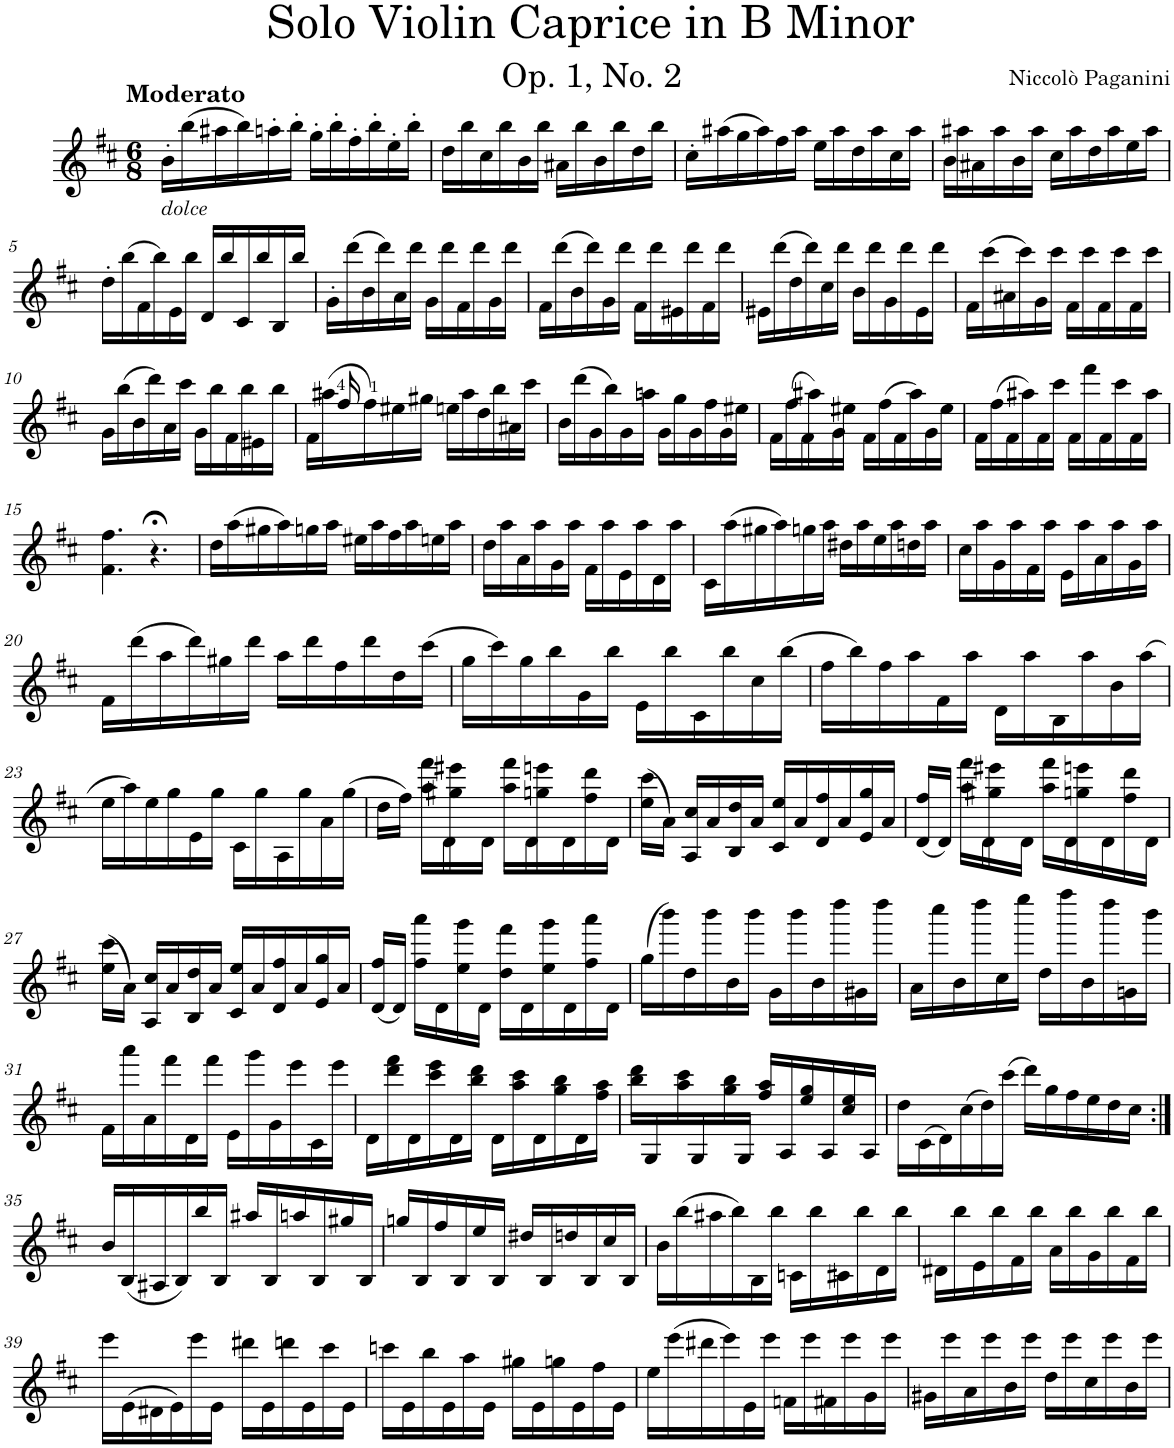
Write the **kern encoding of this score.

**kern
*part1
*staff1
*I"Violin
*I'Vln.
*clefG2
*k[f#c#]
*M6/8
=1
!LO:TX:a:B:t=Moderato
!LO:TX:b:i:t=dolce
16b'\LL
(16bb\
16aa#X\
16bb\)
16aan'\
16bb'\JJ
16gg'\LL
16bb'\
16ff#'\
16bb'\
16ee'\
16bb'\JJ
=2
16dd\LL
16bb\
16cc#\
16bb\
16b\
16bb\JJ
16a#X\LL
16bb\
16b\
16bb\
16dd\
16bb\JJ
=3
16cc#'\LL
(16aa#X\
16gg\
16aa#\)
16ff#\
16aa#\JJ
16ee\LL
16aa#\
16dd\
16aa#\
16cc#\
16aa#\JJ
=4
16b\LL
16aa#X\
16a#X\
16aa#\
16b\
16aa#\JJ
16cc#\LL
16aa#\
16dd\
16aa#\
16ee\
16aa#\JJ
!!LO:LB:g=z
=5
16dd'\LL
(16bb\
16f#\
16bb\)
16e\
16bb\JJ
16d/LL
16bb/
16c#/
16bb/
16B/
16bb/JJ
=6
16g'\LL
(16ddd\
16b\
16ddd\)
16a\
16ddd\JJ
16g\LL
16ddd\
16f#\
16ddd\
16g\
16ddd\JJ
=7
16f#\LL
(16ddd\
16b\
16ddd\)
16g\
16ddd\JJ
16f#\LL
16ddd\
16e#X\
16ddd\
16f#\
16ddd\JJ
=8
16e#X\LL
(16ddd\
16dd\
16ddd\)
16cc#\
16ddd\JJ
16b\LL
16ddd\
16g\
16ddd\
16e#\
16ddd\JJ
=9
16f#\LL
(16ccc#\
16a#X\
16ccc#\)
16g\
16ccc#\JJ
16f#\LL
16ccc#\
16f#\
16ccc#\
16f#\
16ccc#\JJ
!!LO:LB:g=z
=10
16g\LL
(16bb\
16b\
16ddd\)
16a\
16ccc#\JJ
16g\LL
16bb\
16f#\
16bb\
16e#X\
16bb\JJ
=11
*^
16f#\LL	8ryy
(>16aa#X\	.
16ryy	16ff#/
16ff#\)	16ryy
16ee#X\	8ryy
16gg#X\JJ	.
16een\LL	4ryy
16aa#\	.
16dd\	.
16bb\	.
16a#X\	8ryy
16ccc#\JJ	.
*v	*v
=12
16b\LL
(16ddd\
16g\
16bb\)
16g\
16aan\JJ
16g\LL
16gg\
16g\
16ff#\
16g\
16ee#X\JJ
=13
16f#\LL
(16ff#\
16f#\
16aa#X\)
16g\
16ee#X\JJ
16f#\LL
(16ff#\
16f#\
16aa#\)
16g\
16ee#\JJ
=14
16f#\LL
(16ff#\
16f#\
16aa#X\)
16f#\
16ccc#\JJ
16f#\LL
16fff#\
16f#\
16ccc#\
16f#\
16aa#\JJ
!!LO:LB:g=z
=15
4.f#\ 4.ff#\
4.r;<
=16
16dd\LL
(16aa\
16gg#X\
16aa\)
16ggn\
16aa\JJ
16ee#X\LL
16aa\
16ff#\
16aa\
16een\
16aa\JJ
=17
16dd\LL
16aa\
16a\
16aa\
16g\
16aa\JJ
16f#\LL
16aa\
16e\
16aa\
16d\
16aa\JJ
=18
16c#\LL
(16aa\
16gg#X\
16aa\)
16ggn\
16aa\JJ
16dd#X\LL
16aa\
16ee\
16aa\
16ddn\
16aa\JJ
=19
16cc#\LL
16aa\
16g\
16aa\
16f#\
16aa\JJ
16e\LL
16aa\
16a\
16aa\
16g\
16aa\JJ
!!LO:LB:g=z
=20
16f#\LL
(16ddd\
16aa\
16ddd\)
16gg#X\
16ddd\JJ
16aa\LL
16ddd\
16ff#\
16ddd\
16dd\
(16ccc#\JJ
=21
16gg\LL
16ccc#\)
16gg\
16bb\
16g\
16bb\JJ
16e\LL
16bb\
16c#\
16bb\
16cc#\
(16bb\JJ
=22
16ff#\LL
16bb\)
16ff#\
16aa\
16f#\
16aa\JJ
16d\LL
16aa\
16B\
16aa\
16b\
(16aa\JJ
!!LO:LB:g=z
=23
16ee\LL
16aa\)
16ee\
16gg\
16e\
16gg\JJ
16c#\LL
16gg\
16A\
16gg\
16a\
(16gg\JJ
=24
16dd\LL
16ff#\JJ)
16aa\ 16fff#\LL
16d\
16gg#X\ 16eee#X\
16d\JJ
16aa\ 16fff#\LL
16d\
16ggn\ 16eeen\
16d\
16ff#\ 16ddd\
16d\JJ
=25
(16ee\ 16ccc#\LL
16a\JJ)
16A/ 16cc#/LL
16a/
16B/ 16dd/
16a/JJ
16c#/ 16ee/LL
16a/
16d/ 16ff#/
16a/
16e/ 16gg/
16a/JJ
=26
(16d/ 16ff#/LL
16d/JJ)
16aa\ 16fff#\LL
16d\
16gg#X\ 16eee#X\
16d\JJ
16aa\ 16fff#\LL
16d\
16ggn\ 16eeen\
16d\
16ff#\ 16ddd\
16d\JJ
!!LO:LB:g=z
=27
(16ee\ 16ccc#\LL
16a\JJ)
16A/ 16cc#/LL
16a/
16B/ 16dd/
16a/JJ
16c#/ 16ee/LL
16a/
16d/ 16ff#/
16a/
16e/ 16gg/
16a/JJ
=28
(16d/ 16ff#/LL
16d/JJ)
16ff#\ 16aaa\LL
16d\
16ee\ 16ggg\
16d\JJ
16dd\ 16fff#\LL
16d\
16ee\ 16ggg\
16d\
16ff#\ 16aaa\
16d\JJ
=29
(16gg\LL
16bbb\)
16dd\
16bbb\
16b\
16bbb\JJ
16g\LL
16bbb\
16b\
16dddd\
16g#X\
16dddd\JJ
=30
16a\LL
16cccc#\
16b\
16dddd\
16cc#\
16eeee\JJ
16dd\LL
16ffff#\
16b\
16dddd\
16gn\
16bbb\JJ
!!LO:LB:g=z
=31
16f#\LL
16aaa\
16a\
16fff#\
16d\
16fff#\JJ
16e\LL
16ggg\
16g\
16eee\
16c#\
16eee\JJ
=32
16d\LL
16ddd\ 16fff#\
16d\
16ccc#\ 16eee\
16d\
16bb\ 16ddd\JJ
16d\LL
16aa\ 16ccc#\
16d\
16gg\ 16bb\
16d\
16ff#\ 16aa\JJ
=33
16bb\ 16ddd\LL
16G/
16aa\ 16ccc#\
16G/
16gg\ 16bb\
16G/JJ
16ff#/ 16aa/LL
16A/
16ee/ 16gg/
16A/
16cc#/ 16ee/
16A/JJ
=34
16dd\LL
(16c#\
16d\)
(16cc#\
16dd\)
(16ccc#\JJ
16ddd\LL)
16gg\
16ff#\
16ee\
16dd\
16cc#\JJ
!!LO:LB:g=z
=35:|!
16b/LL
(16B/
16A#X/
16B/)
16bb/
16B/JJ
16aa#X/LL
16B/
16aan/
16B/
16gg#X/
16B/JJ
=36
16ggn/LL
16B/
16ff#/
16B/
16ee/
16B/JJ
16dd#X/LL
16B/
16ddn/
16B/
16cc#/
16B/JJ
=37
16b\LL
(16bb\
16aa#X\
16bb\)
16B\
16bb\JJ
16cn\LL
16bb\
16c#X\
16bb\
16d\
16bb\JJ
=38
16d#X\LL
16bb\
16e\
16bb\
16f#\
16bb\JJ
16a\LL
16bb\
16g\
16bb\
16f#\
16bb\JJ
!!LO:LB:g=z
=39
16eee\LL
(16e\
16d#X\
16e\)
16eee\
16e\JJ
16ddd#X\LL
16e\
16dddn\
16e\
16ccc#\
16e\JJ
=40
16cccn\LL
16e\
16bb\
16e\
16aa\
16e\JJ
16gg#X\LL
16e\
16ggn\
16e\
16ff#\
16e\JJ
=41
16ee\LL
(16eee\
16ddd#X\
16eee\)
16e\
16eee\JJ
16fn\LL
16eee\
16f#X\
16eee\
16g\
16eee\JJ
=42
16g#X\LL
16eee\
16a\
16eee\
16b\
16eee\JJ
16dd\LL
16eee\
16cc#\
16eee\
16b\
16eee\JJ
=
*-
